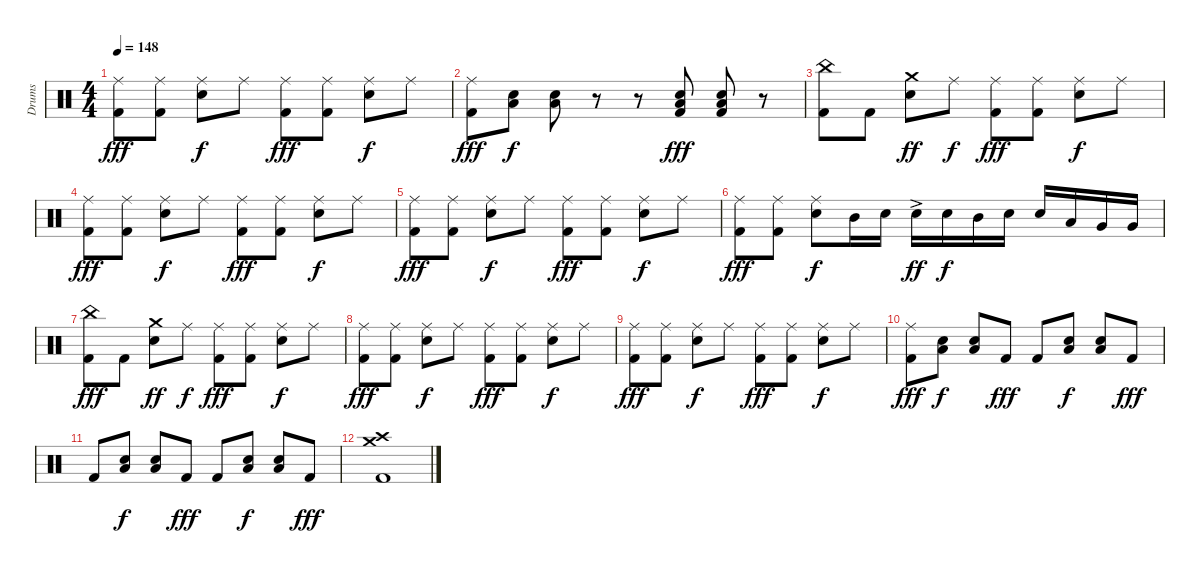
\track ("Drums" "Drums") {instrument percussion}
\staff {score}
\articulation defaults
\ts (4 4)
\tempo 148
\clef neutral
\ks c
("Ride (middle)" "Kick (hit) 2").8{dy fff} ("Ride (middle)" "Kick (hit) 2").8 ("Ride (middle)" "Electric Snare (hit)").8{dy f} "Ride (middle)".8 ("Ride (middle)" "Kick (hit) 2").8{dy fff} ("Ride (middle)" "Kick (hit) 2").8 ("Ride (middle)" "Electric Snare (hit)").8{dy f} "Ride (middle)".8 |
("Ride (middle)" "Kick (hit) 2").8{dy fff} ("Electric Snare (hit)" "Low Tom (hit)").8{dy f} ("Electric Snare (hit)" "Low Tom (hit)").8 r.8 r.8 ("Electric Snare (hit)" "Low Tom (hit)" "Kick (hit) 2").8{dy fff} ("Electric Snare (hit)" "Low Tom (hit)" "Kick (hit) 2").8 r.8 |
("China (hit)" "Kick (hit) 2").8 "Kick (hit) 2".8 ("Crash medium (hit)" "Electric Snare (hit)").8{dy ff} "Ride (middle)".8{dy f} ("Ride (middle)" "Kick (hit) 2").8{dy fff} ("Ride (middle)" "Kick (hit) 2").8 ("Ride (middle)" "Electric Snare (hit)").8{dy f} "Ride (middle)".8 |
("Ride (middle)" "Kick (hit) 2").8{dy fff} ("Ride (middle)" "Kick (hit) 2").8 ("Ride (middle)" "Electric Snare (hit)").8{dy f} "Ride (middle)".8 ("Ride (middle)" "Kick (hit) 2").8{dy fff} ("Ride (middle)" "Kick (hit) 2").8 ("Ride (middle)" "Electric Snare (hit)").8{dy f} "Ride (middle)".8 |
("Ride (middle)" "Kick (hit) 2").8{dy fff} ("Ride (middle)" "Kick (hit) 2").8 ("Ride (middle)" "Electric Snare (hit)").8{dy f} "Ride (middle)".8 ("Ride (middle)" "Kick (hit) 2").8{dy fff} ("Ride (middle)" "Kick (hit) 2").8 ("Ride (middle)" "Electric Snare (hit)").8{dy f} "Ride (middle)".8 |
("Ride (middle)" "Kick (hit) 2").8{dy fff} ("Ride (middle)" "Kick (hit) 2").8 ("Ride (middle)" "Electric Snare (hit)").8{dy f} "Mid Tom (hit)".16 "Electric Snare (hit)".16 "Electric Snare (hit)"{ac}.16{dy ff} "Electric Snare (hit)".16{dy f} "Mid Tom (hit)".16 "Electric Snare (hit)".16 "Electric Snare (hit)".16 "Low Tom (hit)".16 "Very Low Tom (hit)".16 "Very Low Tom (hit)".16 |
("China (hit)" "Kick (hit) 2").8{dy fff} "Kick (hit) 2".8 ("Crash medium (hit)" "Electric Snare (hit)").8{dy ff} "Ride (middle)".8{dy f} ("Ride (middle)" "Kick (hit) 2").8{dy fff} ("Ride (middle)" "Kick (hit) 2").8 ("Ride (middle)" "Electric Snare (hit)").8{dy f} "Ride (middle)".8 |
("Ride (middle)" "Kick (hit) 2").8{dy fff} ("Ride (middle)" "Kick (hit) 2").8 ("Ride (middle)" "Electric Snare (hit)").8{dy f} "Ride (middle)".8 ("Ride (middle)" "Kick (hit) 2").8{dy fff} ("Ride (middle)" "Kick (hit) 2").8 ("Ride (middle)" "Electric Snare (hit)").8{dy f} "Ride (middle)".8 |
("Ride (middle)" "Kick (hit) 2").8{dy fff} ("Ride (middle)" "Kick (hit) 2").8 ("Ride (middle)" "Electric Snare (hit)").8{dy f} "Ride (middle)".8 ("Ride (middle)" "Kick (hit) 2").8{dy fff} ("Ride (middle)" "Kick (hit) 2").8 ("Ride (middle)" "Electric Snare (hit)").8{dy f} "Ride (middle)".8 |
("Ride (middle)" "Kick (hit) 2").8{dy fff} ("Electric Snare (hit)" "Low Tom (hit)").8{dy f} ("Electric Snare (hit)" "Low Tom (hit)").8 "Kick (hit) 2".8{dy fff} "Kick (hit) 2".8 ("Electric Snare (hit)" "Low Tom (hit)").8{dy f} ("Electric Snare (hit)" "Low Tom (hit)").8 "Kick (hit) 2".8{dy fff} |
"Kick (hit) 2".8 ("Electric Snare (hit)" "Low Tom (hit)").8{dy f} ("Electric Snare (hit)" "Low Tom (hit)").8 "Kick (hit) 2".8{dy fff} "Kick (hit) 2".8 ("Electric Snare (hit)" "Low Tom (hit)").8{dy f} ("Electric Snare (hit)" "Low Tom (hit)").8 "Kick (hit) 2".8{dy fff} |
("Crash medium (hit)" "Crash high (hit)" "Kick (hit) 2").1
